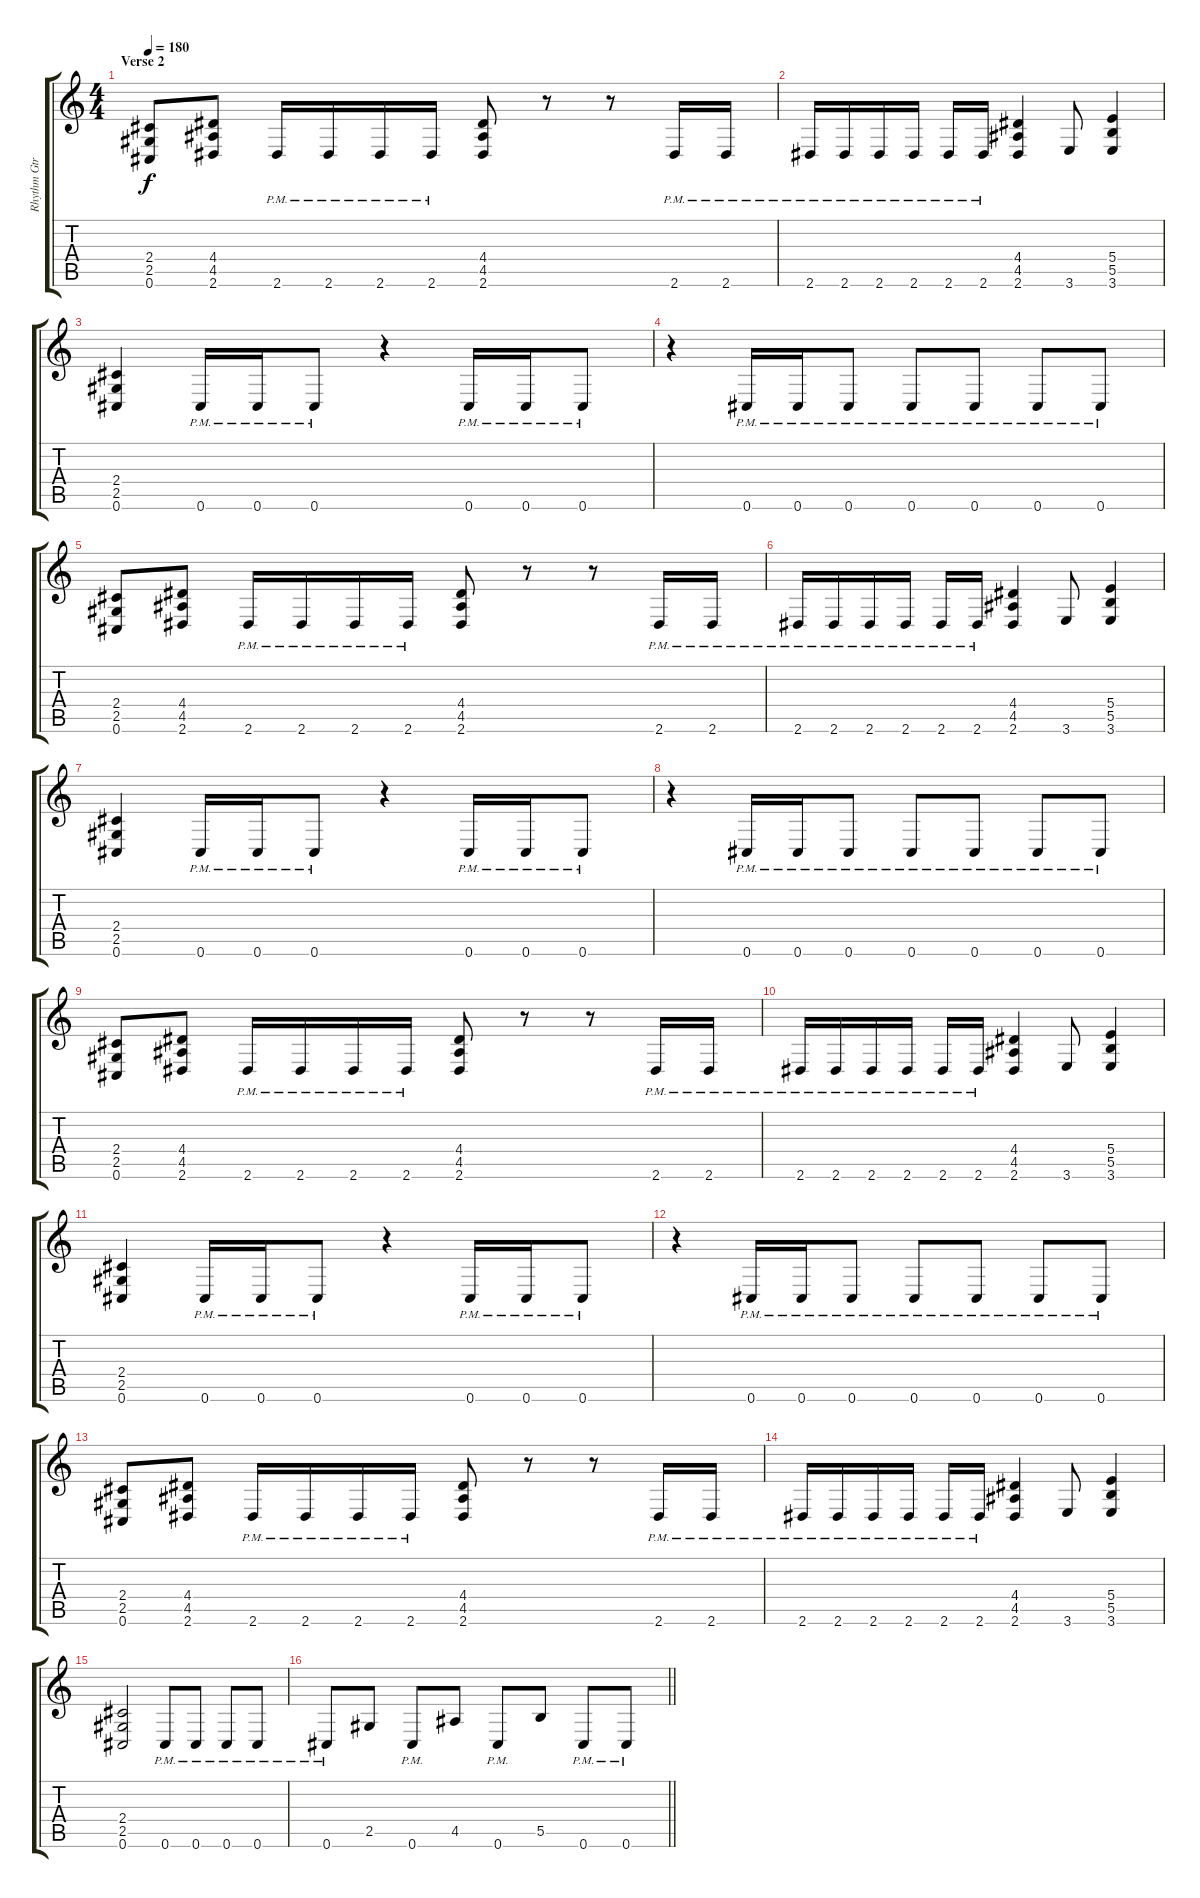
\track ("Rhythm Gtr" "Rhythm Gtr") {instrument acousticguitarsteel}
\staff {score tabs}
\tuning (Db4 Ab3 E3 B2 Gb2 Db2) {hide}
\ts (4 4)
\section ("" "Verse 2")
\tempo 180
\clef g2
\ks c
(2.4 2.5 0.6).8{dy f instrument distortionguitar} (4.4 4.5 2.6).8 2.6{pm}.16 2.6{pm}.16 2.6{pm}.16 2.6{pm}.16 (4.4 4.5 2.6).8 r.8 r.8 2.6{pm}.16 2.6{pm}.16 |
2.6{pm}.16 2.6{pm}.16 2.6{pm}.16 2.6{pm}.16 2.6{pm}.16 2.6{pm}.16 (4.4 4.5 2.6).4 3.6.8 (5.4 5.5 3.6).4 |
(2.4 2.5 0.6).4 0.6{pm}.16 0.6{pm}.16 0.6{pm}.8 r.4 0.6{pm}.16 0.6{pm}.16 0.6{pm}.8 |
r.4 0.6{pm}.16 0.6{pm}.16 0.6{pm}.8 0.6{pm}.8 0.6{pm}.8 0.6{pm}.8 0.6{pm}.8 |
(2.4 2.5 0.6).8 (4.4 4.5 2.6).8 2.6{pm}.16 2.6{pm}.16 2.6{pm}.16 2.6{pm}.16 (4.4 4.5 2.6).8 r.8 r.8 2.6{pm}.16 2.6{pm}.16 |
2.6{pm}.16 2.6{pm}.16 2.6{pm}.16 2.6{pm}.16 2.6{pm}.16 2.6{pm}.16 (4.4 4.5 2.6).4 3.6.8 (5.4 5.5 3.6).4 |
(2.4 2.5 0.6).4 0.6{pm}.16 0.6{pm}.16 0.6{pm}.8 r.4 0.6{pm}.16 0.6{pm}.16 0.6{pm}.8 |
r.4 0.6{pm}.16 0.6{pm}.16 0.6{pm}.8 0.6{pm}.8 0.6{pm}.8 0.6{pm}.8 0.6{pm}.8 |
(2.4 2.5 0.6).8 (4.4 4.5 2.6).8 2.6{pm}.16 2.6{pm}.16 2.6{pm}.16 2.6{pm}.16 (4.4 4.5 2.6).8 r.8 r.8 2.6{pm}.16 2.6{pm}.16 |
2.6{pm}.16 2.6{pm}.16 2.6{pm}.16 2.6{pm}.16 2.6{pm}.16 2.6{pm}.16 (4.4 4.5 2.6).4 3.6.8 (5.4 5.5 3.6).4 |
(2.4 2.5 0.6).4 0.6{pm}.16 0.6{pm}.16 0.6{pm}.8 r.4 0.6{pm}.16 0.6{pm}.16 0.6{pm}.8 |
r.4 0.6{pm}.16 0.6{pm}.16 0.6{pm}.8 0.6{pm}.8 0.6{pm}.8 0.6{pm}.8 0.6{pm}.8 |
(2.4 2.5 0.6).8 (4.4 4.5 2.6).8 2.6{pm}.16 2.6{pm}.16 2.6{pm}.16 2.6{pm}.16 (4.4 4.5 2.6).8 r.8 r.8 2.6{pm}.16 2.6{pm}.16 |
2.6{pm}.16 2.6{pm}.16 2.6{pm}.16 2.6{pm}.16 2.6{pm}.16 2.6{pm}.16 (4.4 4.5 2.6).4 3.6.8 (5.4 5.5 3.6).4 |
(2.4 2.5 0.6).2 0.6{pm}.8 0.6{pm}.8 0.6{pm}.8 0.6{pm}.8 |
\barLineRight lightlight
0.6{pm}.8 2.5.8 0.6{pm}.8 4.5.8 0.6{pm}.8 5.5.8 0.6{pm}.8 0.6{pm}.8
